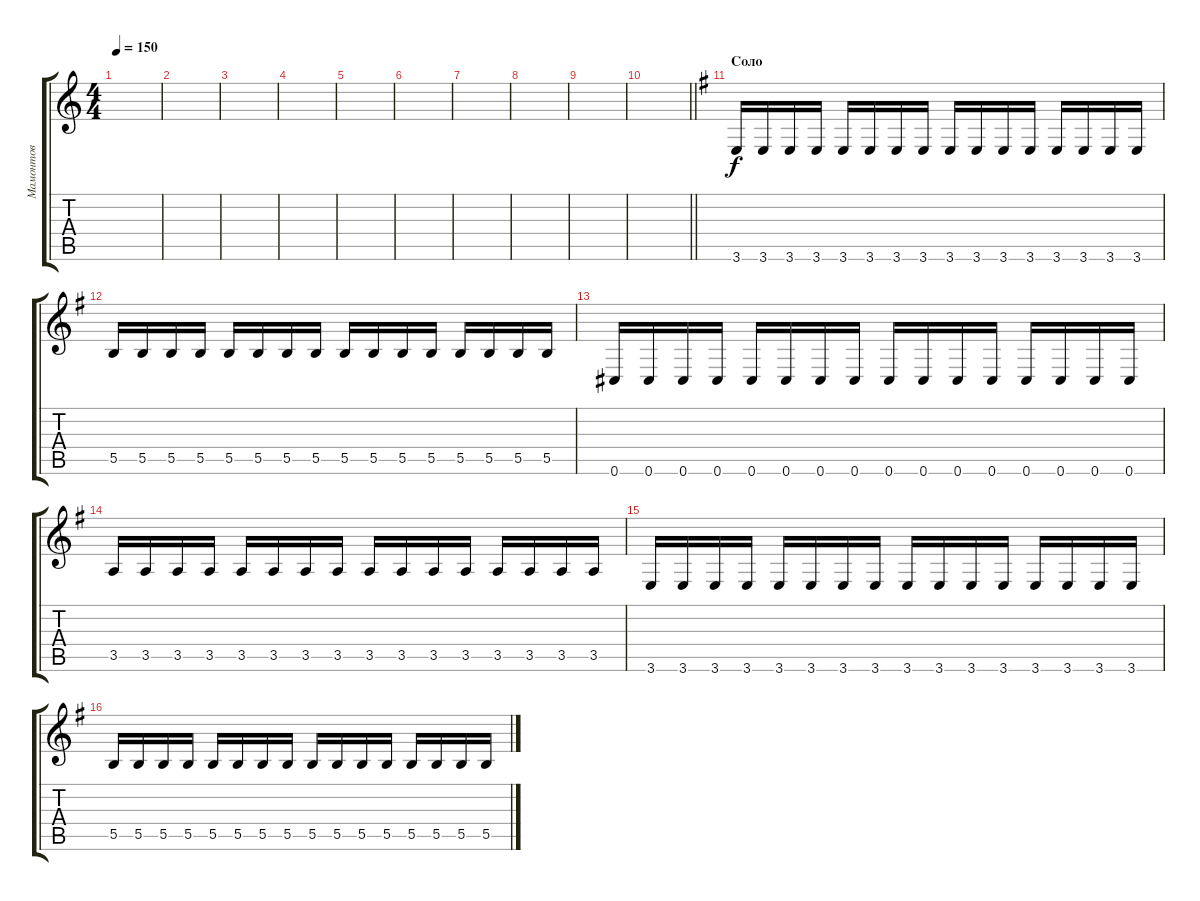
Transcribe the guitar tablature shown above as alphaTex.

\track ("Мамонтов" "Мамонтов") {instrument distortionguitar}
\staff {score tabs}
\tuning (Db4 Ab3 E3 B2 Gb2 Db2) {hide}
\ts (4 4)
\tempo 150
\clef g2
\ks c
|
|
|
|
|
|
|
|
|
\barLineRight lightlight
|
\section ("" "Соло")
\ks g
3.6.16 3.6.16 3.6.16 3.6.16 3.6.16 3.6.16 3.6.16 3.6.16 3.6.16 3.6.16 3.6.16 3.6.16 3.6.16 3.6.16 3.6.16 3.6.16 |
5.5.16 5.5.16 5.5.16 5.5.16 5.5.16 5.5.16 5.5.16 5.5.16 5.5.16 5.5.16 5.5.16 5.5.16 5.5.16 5.5.16 5.5.16 5.5.16 |
0.6.16 0.6.16 0.6.16 0.6.16 0.6.16 0.6.16 0.6.16 0.6.16 0.6.16 0.6.16 0.6.16 0.6.16 0.6.16 0.6.16 0.6.16 0.6.16 |
3.5.16 3.5.16 3.5.16 3.5.16 3.5.16 3.5.16 3.5.16 3.5.16 3.5.16 3.5.16 3.5.16 3.5.16 3.5.16 3.5.16 3.5.16 3.5.16 |
3.6.16 3.6.16 3.6.16 3.6.16 3.6.16 3.6.16 3.6.16 3.6.16 3.6.16 3.6.16 3.6.16 3.6.16 3.6.16 3.6.16 3.6.16 3.6.16 |
5.5.16 5.5.16 5.5.16 5.5.16 5.5.16 5.5.16 5.5.16 5.5.16 5.5.16 5.5.16 5.5.16 5.5.16 5.5.16 5.5.16 5.5.16 5.5.16
